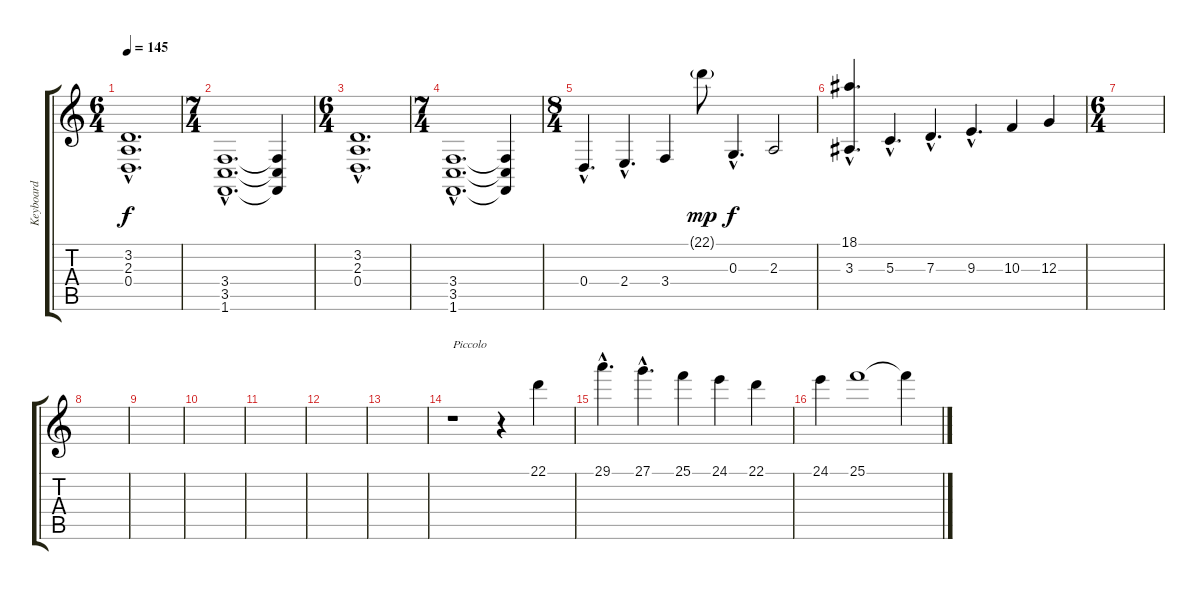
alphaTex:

\track ("Keyboard" "Keyboard") {instrument synthvoice}
\staff {score tabs}
\tuning (E4 B3 G3 D3 A2 E2) {hide}
\ts (6 4)
\tempo 145
\clef g2
\ks c
(3.2{hac} 2.3{hac} 0.4{hac}).1{d dy f} |
\ts (7 4)
(3.4{hac} 3.5{hac} 1.6{hac}).1{d} (3.4{t} 3.5{t} 1.6{t}).4 |
\ts (6 4)
(3.2{hac} 2.3{hac} 0.4{hac}).1{d} |
\ts (7 4)
(3.4{hac} 3.5{hac} 1.6{hac}).1{d} (3.4{t} 3.5{t} 1.6{t}).4 |
\ts (8 4)
0.4{hac}.4{d} 2.4{hac}.4{d} 3.4.4 22.1{g}.8{dy mp} 0.3{hac}.4{d dy f} 2.3.2 |
(18.1{hac} 3.3{hac}).4{d} 5.3{hac}.4{d} 7.3{hac}.4{d} 9.3{hac}.4{d} 10.3.4 12.3.4 |
\ts (6 4)
|
|
|
|
|
|
|
r.1{txt "Piccolo" instrument piccolo} r.4 22.1.4 |
29.1{hac}.4{d instrument piccolo} 27.1{hac}.4{d} 25.1.4 24.1.4 22.1.4 |
24.1.4 25.1.1 25.1{t}.4
